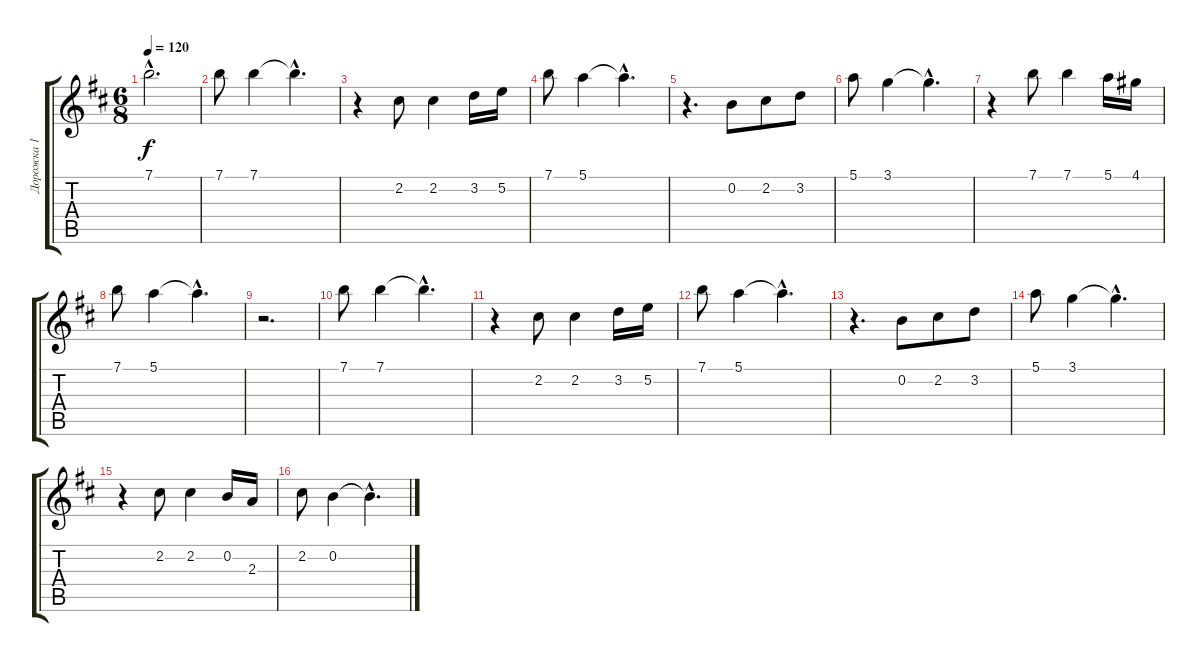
\track ("Дорожка 1" "Дорожка 1") {instrument acousticguitarnylon}
\staff {score tabs}
\tuning (E4 B3 G3 D3 A2 E2) {hide}
\ts (6 8)
\tempo 120
\clef g2
\ks d
7.1{hac t}.2{d dy f} |
7.1.8 7.1.4 7.1{hac t}.4{d} |
r.4 2.2.8 2.2.4 3.2.16 5.2.16 |
7.1.8 5.1.4 5.1{hac t}.4{d} |
r.4{d} 0.2.8 2.2.8 3.2.8 |
5.1.8 3.1.4 3.1{hac t}.4{d} |
r.4 7.1.8 7.1.4 5.1.16 4.1.16 |
7.1.8 5.1.4 5.1{hac t}.4{d} |
r.2{d} |
7.1.8 7.1.4 7.1{hac t}.4{d} |
r.4 2.2.8 2.2.4 3.2.16 5.2.16 |
7.1.8 5.1.4 5.1{hac t}.4{d} |
r.4{d} 0.2.8 2.2.8 3.2.8 |
5.1.8 3.1.4 3.1{hac t}.4{d} |
r.4 2.2.8 2.2.4 0.2.16 2.3.16 |
2.2.8 0.2.4 0.2{hac t}.4{d}
